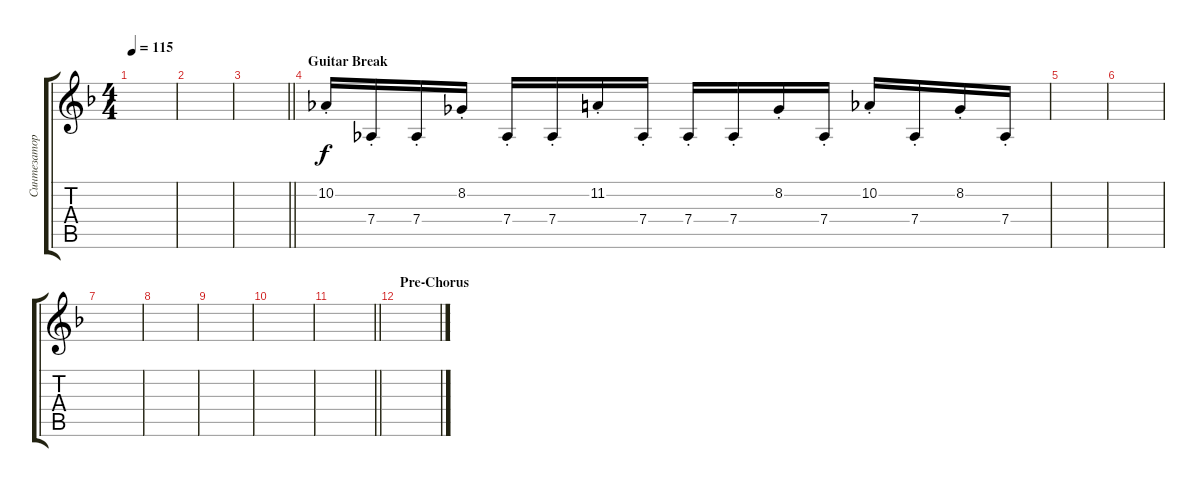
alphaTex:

\track ("Синтезатор" "Синтезатор") {instrument harpsichord}
\staff {score tabs}
\tuning (Eb4 Bb3 Gb3 Db3 Ab2 Eb2) {hide}
\ts (4 4)
\tempo 115
\clef g2
\ks dminor
|
|
\barLineRight lightlight
|
\section ("" "Guitar Break")
10.2{st}.16{volume 0} 7.4{st}.16 7.4{st}.16 8.2{st}.16 7.4{st}.16 7.4{st}.16 11.2{st}.16 7.4{st}.16 7.4{st}.16 7.4{st}.16 8.2{st}.16 7.4{st}.16 10.2{st}.16 7.4{st}.16 8.2{st}.16 7.4{st}.16 |
|
|
|
|
|
|
\barLineRight lightlight
|
\section ("" "Pre-Chorus")
